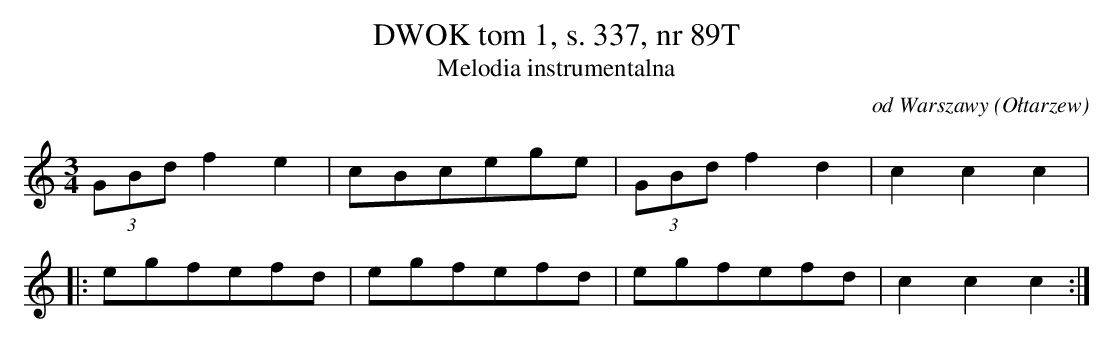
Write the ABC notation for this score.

X:1
T: DWOK tom 1, s. 337, nr 89T
T: Melodia instrumentalna
O: od Warszawy (Ołtarzew)
M: 3/4
L: 1/8
K: C
(3GBdf2e2 | cBcege | (3GBdf2d2 | c2c2c2 |
|:egfefd | egfefd | egfefd | c2c2c2 :|
